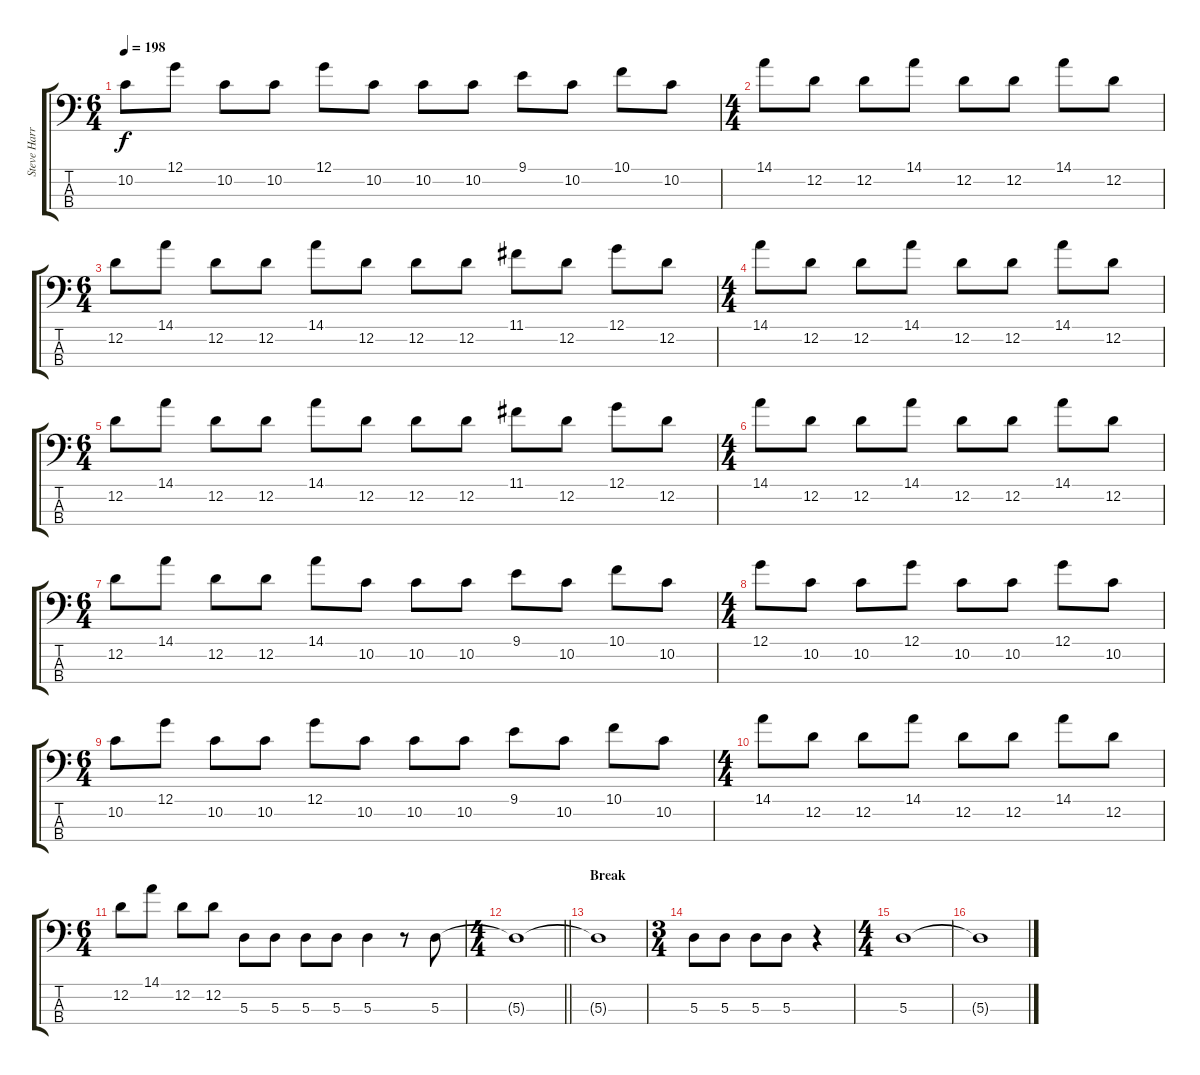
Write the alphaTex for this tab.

\track ("Steve Harris" "Steve Harr") {instrument electricbassfinger}
\staff {score tabs}
\tuning (G2 D2 A1 E1) {hide}
\ts (6 4)
\tempo 198
\clef f4
\ks c
10.2.8{dy f} 12.1.8 10.2.8 10.2.8 12.1.8 10.2.8 10.2.8 10.2.8 9.1.8 10.2.8 10.1.8 10.2.8 |
\ts (4 4)
14.1.8 12.2.8 12.2.8 14.1.8 12.2.8 12.2.8 14.1.8 12.2.8 |
\ts (6 4)
12.2.8 14.1.8 12.2.8 12.2.8 14.1.8 12.2.8 12.2.8 12.2.8 11.1.8 12.2.8 12.1.8 12.2.8 |
\ts (4 4)
14.1.8 12.2.8 12.2.8 14.1.8 12.2.8 12.2.8 14.1.8 12.2.8 |
\ts (6 4)
12.2.8 14.1.8 12.2.8 12.2.8 14.1.8 12.2.8 12.2.8 12.2.8 11.1.8 12.2.8 12.1.8 12.2.8 |
\ts (4 4)
14.1.8 12.2.8 12.2.8 14.1.8 12.2.8 12.2.8 14.1.8 12.2.8 |
\ts (6 4)
12.2.8 14.1.8 12.2.8 12.2.8 14.1.8 10.2.8 10.2.8 10.2.8 9.1.8 10.2.8 10.1.8 10.2.8 |
\ts (4 4)
12.1.8 10.2.8 10.2.8 12.1.8 10.2.8 10.2.8 12.1.8 10.2.8 |
\ts (6 4)
10.2.8 12.1.8 10.2.8 10.2.8 12.1.8 10.2.8 10.2.8 10.2.8 9.1.8 10.2.8 10.1.8 10.2.8 |
\ts (4 4)
14.1.8 12.2.8 12.2.8 14.1.8 12.2.8 12.2.8 14.1.8 12.2.8 |
\ts (6 4)
12.2.8 14.1.8 12.2.8 12.2.8 5.3.8 5.3.8 5.3.8 5.3.8 5.3.4 r.8 5.3.8 |
\ts (4 4)
\barLineRight lightlight
5.3{t}.1 |
\section ("" "Break")
5.3{t}.1 |
\ts (3 4)
5.3.8 5.3.8 5.3.8 5.3.8 r.4 |
\ts (4 4)
5.3.1 |
5.3{t}.1
